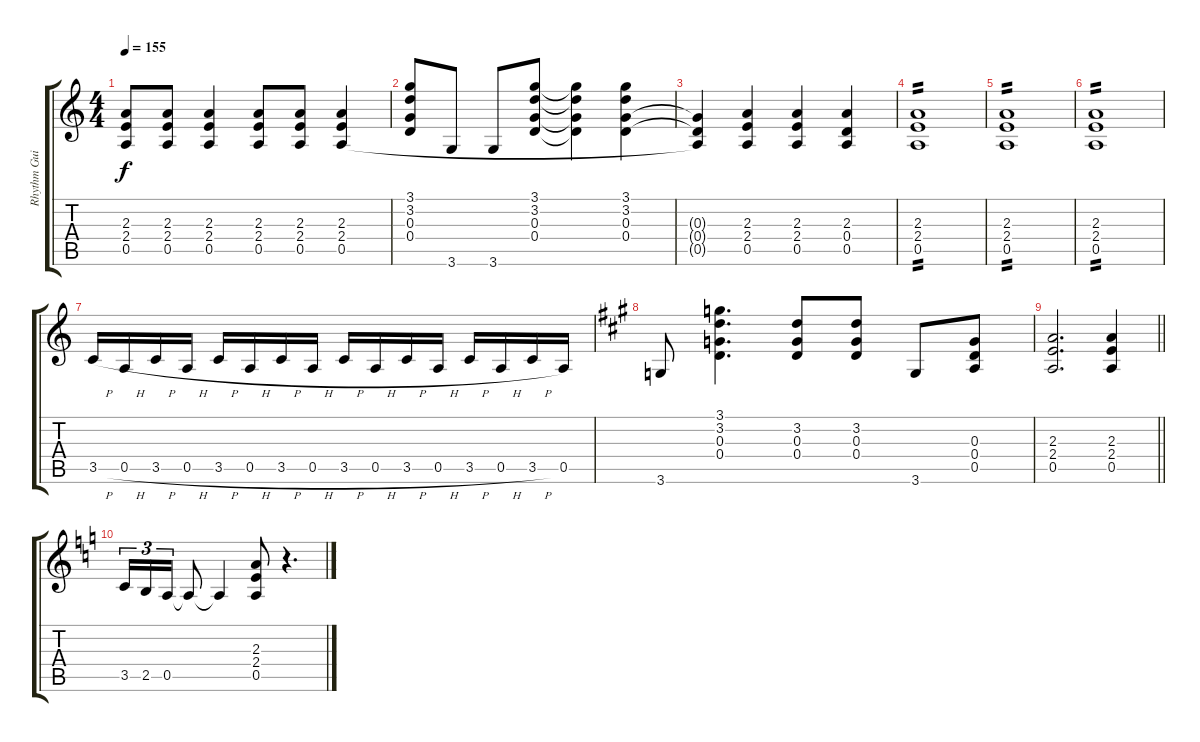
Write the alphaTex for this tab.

\track ("Rhythm Guitar" "Rhythm Gui") {instrument overdrivenguitar}
\staff {score tabs}
\tuning (E4 B3 G3 D3 A2 E2) {hide}
\ts (4 4)
\tempo 155
\clef g2
\ks c
(2.3 2.4 0.5).8{dy f} (2.3 2.4 0.5).8 (2.3 2.4 0.5).4 (2.3 2.4 0.5).8 (2.3 2.4 0.5).8 (2.3 2.4 0.5).4 |
(3.1 3.2 0.3 0.4).8 3.6.8 3.6.8 (3.1 3.2 0.3 0.4).8 (3.1{t} 3.2{t} 0.3{t} 0.4{t}).4 (3.1 3.2 0.3 0.4).4 |
(0.3{t} 0.4{t} 0.5{t}).4 (2.3 2.4 0.5).4 (2.3 2.4 0.5).4 (2.3 0.4 0.5).4 |
(2.3 2.4 0.5).1{tp 2} |
(2.3 2.4 0.5).1{tp 2} |
(2.3 2.4 0.5).1{tp 2} |
3.5{h}.16 0.5{h}.16 3.5{h}.16 0.5{h}.16 3.5{h}.16 0.5{h}.16 3.5{h}.16 0.5{h}.16 3.5{h}.16 0.5{h}.16 3.5{h}.16 0.5{h}.16 3.5{h}.16 0.5{h}.16 3.5{h}.16 0.5.16 |
\ks a
3.6.8 (3.1 3.2 0.3 0.4).4{d} (3.2 0.3 0.4).8 (3.2 0.3 0.4).8 3.6.8 (0.3 0.4 0.5).8 |
\barLineRight lightlight
(2.3 2.4 0.5).2{d} (2.3 2.4 0.5).4 |
\ks c
3.5.16{tu (3 2)} 2.5.16{tu (3 2)} 0.5.16{tu (3 2)} 0.5{t}.8 0.5{t}.4 (2.3 2.4 0.5).8 r.4{d}
